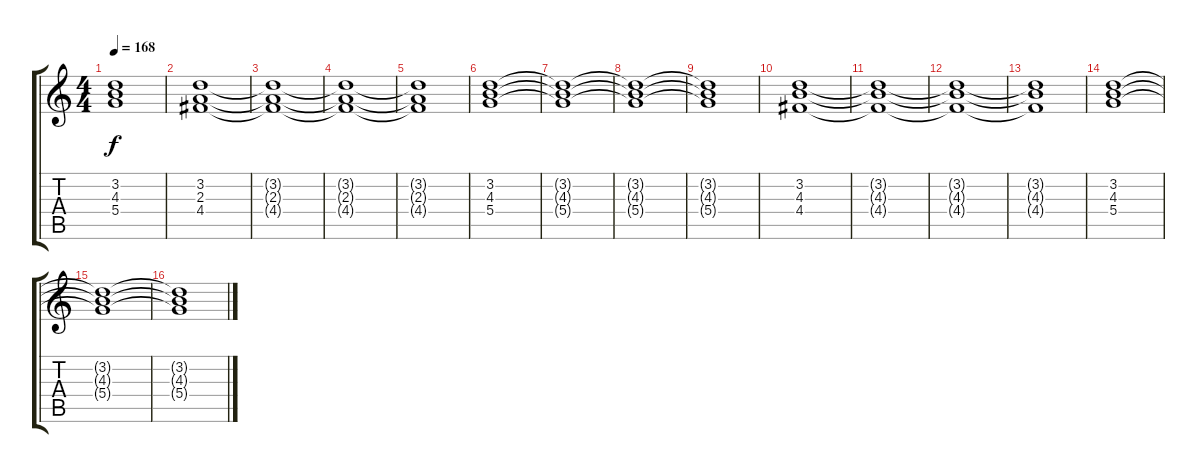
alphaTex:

\track "" {instrument acousticguitarsteel}
\staff {score tabs}
\tuning (E4 B3 G3 D3 A2 E2) {hide}
\ts (4 4)
\tempo 168
\clef g2
\ks c
(3.2{t} 4.3{t} 5.4{t}).1{dy f} |
(3.2 2.3 4.4).1 |
(3.2{t} 2.3{t} 4.4{t}).1 |
(3.2{t} 2.3{t} 4.4{t}).1 |
(3.2{t} 2.3{t} 4.4{t}).1 |
(3.2 4.3 5.4).1 |
(3.2{t} 4.3{t} 5.4{t}).1 |
(3.2{t} 4.3{t} 5.4{t}).1 |
(3.2{t} 4.3{t} 5.4{t}).1 |
(3.2 4.3 4.4).1 |
(3.2{t} 4.3{t} 4.4{t}).1 |
(3.2{t} 4.3{t} 4.4{t}).1 |
(3.2{t} 4.3{t} 4.4{t}).1 |
(3.2 4.3 5.4).1 |
(3.2{t} 4.3{t} 5.4{t}).1 |
(3.2{t} 4.3{t} 5.4{t}).1
